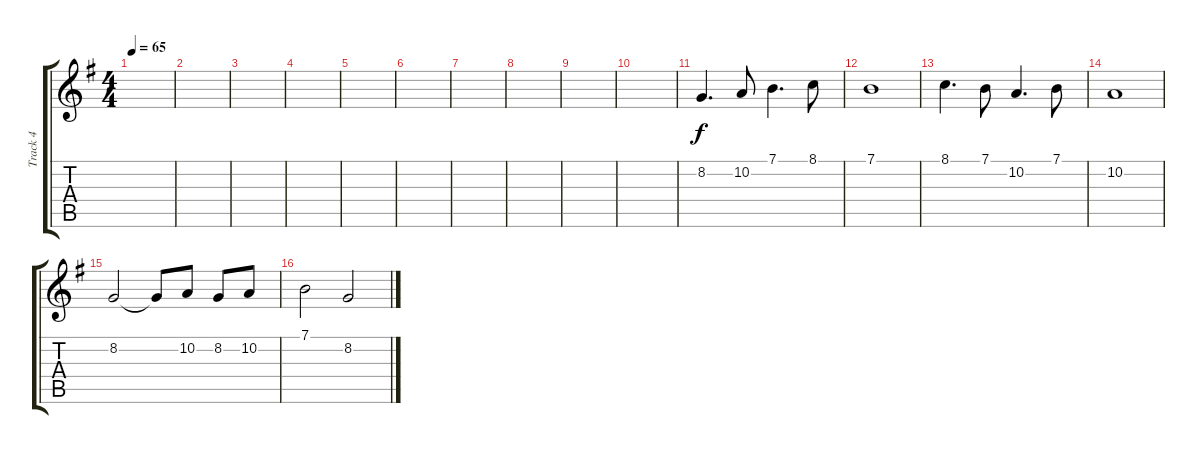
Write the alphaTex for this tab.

\track ("Track 4" "Track 4") {instrument flute}
\staff {score tabs}
\tuning (E4 B3 G3 D3 A2 E2) {hide}
\ts (4 4)
\tempo 65
\clef g2
\ks g
|
|
|
|
|
|
|
|
|
|
8.2.4{d} 10.2.8 7.1.4{d} 8.1.8 |
7.1.1 |
8.1.4{d} 7.1.8 10.2.4{d} 7.1.8 |
10.2.1 |
8.2.2 8.2{t}.8 10.2.8 8.2.8 10.2.8 |
7.1.2 8.2.2
